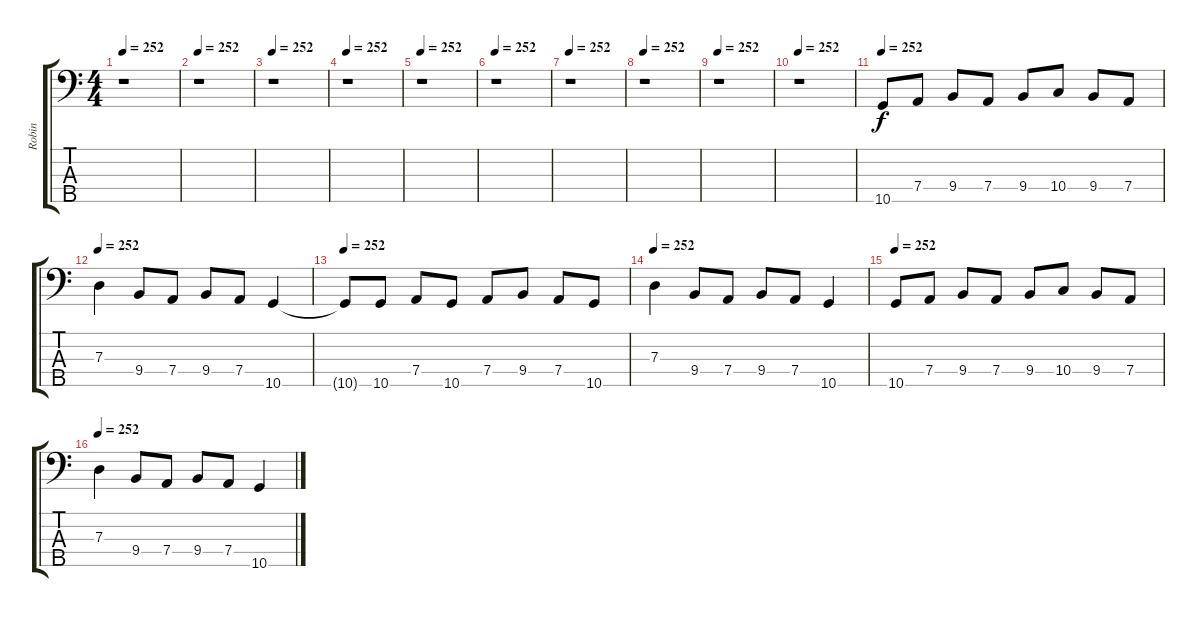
\track ("Robin" "Robin") {instrument electricbassfinger}
\staff {score tabs}
\tuning (F2 C2 G1 D1 A0) {hide}
\ts (4 4)
\tempo 252
\clef f4
\ks c
r.1{dy f} |
\tempo 252
r.1 |
\tempo 252
r.1 |
\tempo 252
r.1 |
\tempo 252
r.1 |
\tempo 252
r.1 |
\tempo 252
r.1 |
\tempo 252
r.1 |
\tempo 252
r.1 |
\tempo 252
r.1 |
\tempo 252
10.5.8 7.4.8 9.4.8 7.4.8 9.4.8 10.4.8 9.4.8 7.4.8 |
\tempo 252
7.3.4 9.4.8 7.4.8 9.4.8 7.4.8 10.5.4 |
\tempo 252
10.5{t}.8 10.5.8 7.4.8 10.5.8 7.4.8 9.4.8 7.4.8 10.5.8 |
\tempo 252
7.3.4 9.4.8 7.4.8 9.4.8 7.4.8 10.5.4 |
\tempo 252
10.5.8 7.4.8 9.4.8 7.4.8 9.4.8 10.4.8 9.4.8 7.4.8 |
\tempo 252
7.3.4 9.4.8 7.4.8 9.4.8 7.4.8 10.5.4
